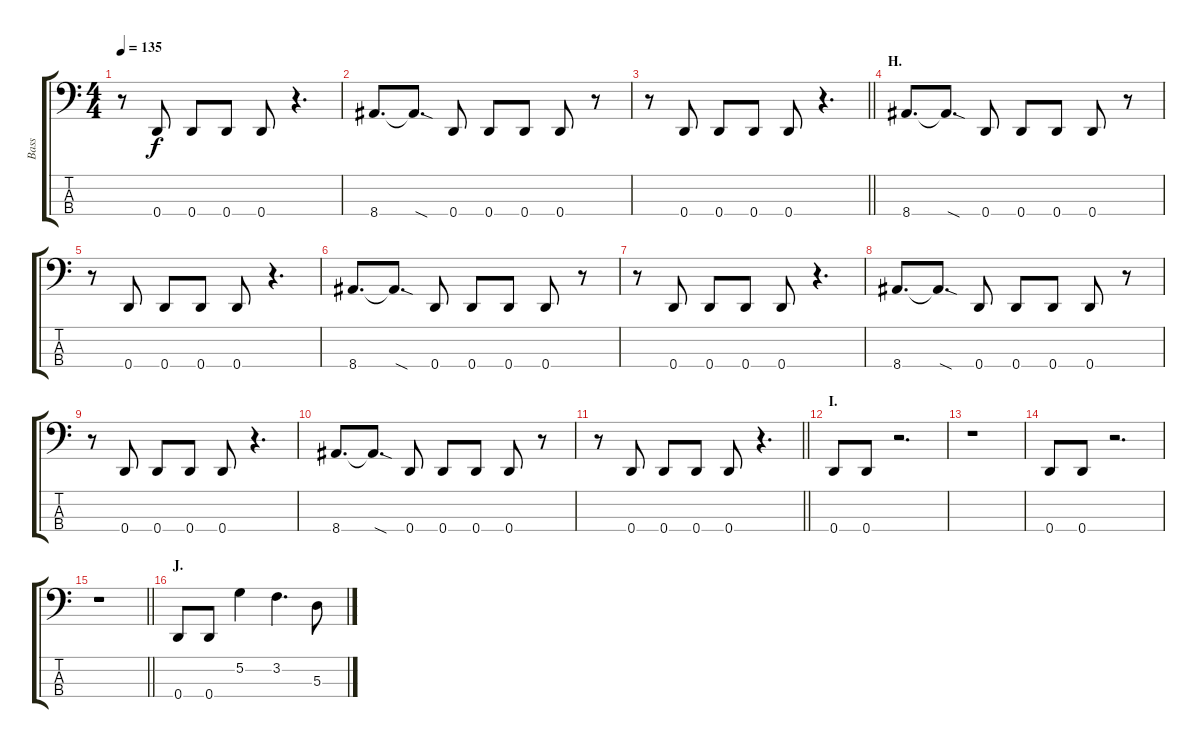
\track ("Bass" "Bass") {instrument electricbassfinger}
\staff {score tabs}
\tuning (G2 D2 A1 D1) {hide}
\ts (4 4)
\tempo 135
\clef f4
\ks c
r.8{dy f} 0.4.8 0.4.8 0.4.8 0.4.8 r.4{d} |
8.4.8{d} 8.4{sod t}.8{d} 0.4.8 0.4.8 0.4.8 0.4.8 r.8 |
\barLineRight lightlight
r.8 0.4.8 0.4.8 0.4.8 0.4.8 r.4{d} |
\section ("" "H.")
8.4.8{d} 8.4{sod t}.8{d} 0.4.8 0.4.8 0.4.8 0.4.8 r.8 |
r.8 0.4.8 0.4.8 0.4.8 0.4.8 r.4{d} |
8.4.8{d} 8.4{sod t}.8{d} 0.4.8 0.4.8 0.4.8 0.4.8 r.8 |
r.8 0.4.8 0.4.8 0.4.8 0.4.8 r.4{d} |
8.4.8{d} 8.4{sod t}.8{d} 0.4.8 0.4.8 0.4.8 0.4.8 r.8 |
r.8 0.4.8 0.4.8 0.4.8 0.4.8 r.4{d} |
8.4.8{d} 8.4{sod t}.8{d} 0.4.8 0.4.8 0.4.8 0.4.8 r.8 |
\barLineRight lightlight
r.8 0.4.8 0.4.8 0.4.8 0.4.8 r.4{d} |
\section ("" "I.")
0.4.8 0.4.8 r.2{d} |
r.1 |
0.4.8 0.4.8 r.2{d} |
\barLineRight lightlight
r.1 |
\section ("" "J.")
0.4.8 0.4.8 5.2.4 3.2.4{d} 5.3.8
